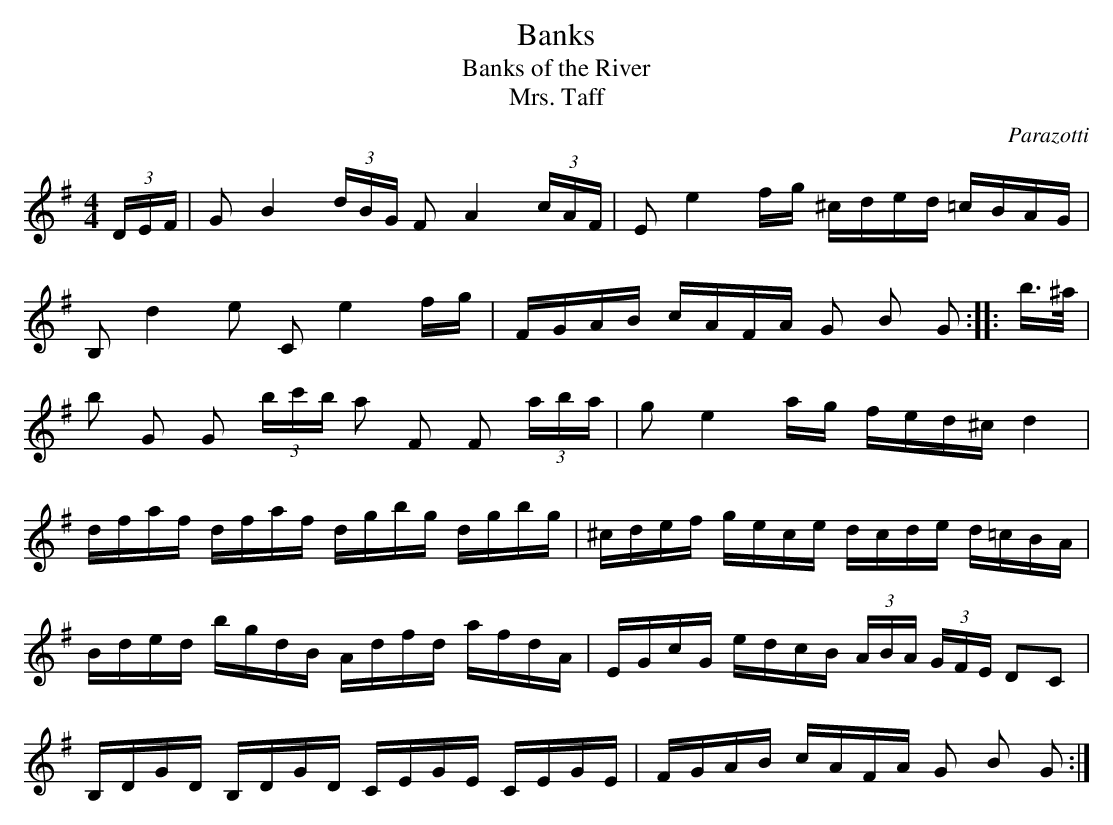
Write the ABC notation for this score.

X:1
T:Banks
T:Banks of the River
T:Mrs. Taff
C:Parazotti
M:4/4
L:1/16
K:G
(3DEF | G2 B4 (3dBG F2 A4 (3cAF | E2 e4 fg ^cded =cBAG |
B,2 d4 e2 C2 e4 fg | FGAB cAFA G2 B2 G2 :: b>^a |
b2 G2 G2 (3bc'b a2 F2 F2 (3aba | g2 e4 ag fed^c d4 |
dfaf dfaf dgbg dgbg | ^cdef gece dcde d=cBA |
Bded bgdB Adfd afdA | EGcG edcB (3ABA (3GFE D2C2 |
B,DGD B,DGD CEGE CEGE | FGAB cAFA G2 B2 G2 :|
